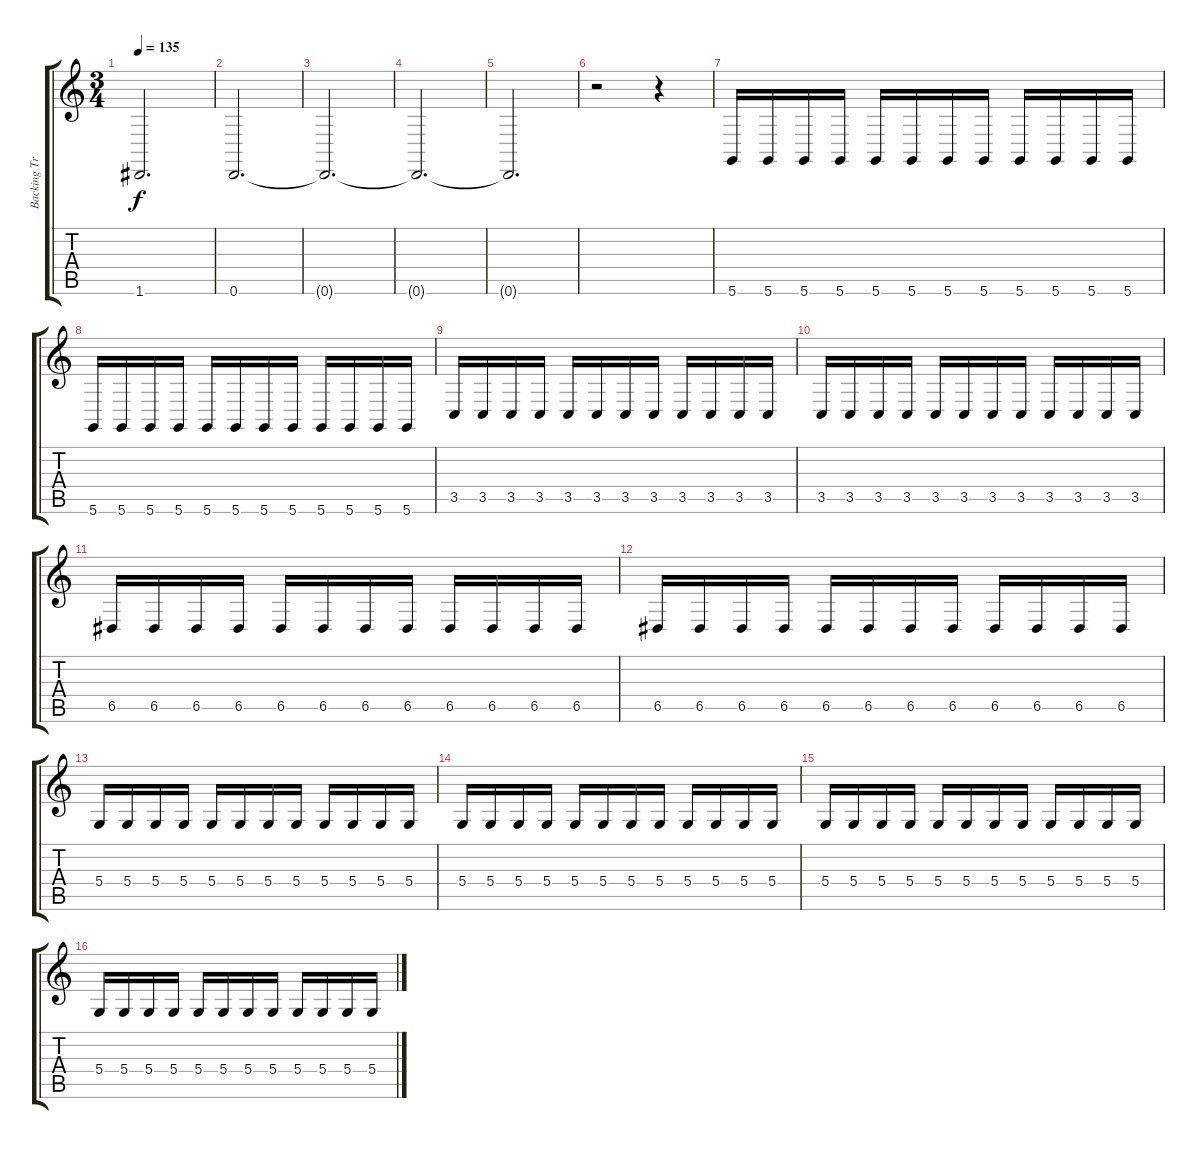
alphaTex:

\track ("Backing Track" "Backing Tr") {instrument stringensemble1}
\staff {score tabs}
\tuning (E4 B3 G3 D3 A2 D2) {hide}
\ts (3 4)
\tempo 135
\clef g2
\ks c
1.6.2{d dy f} |
0.6.2{d} |
0.6{t}.2{d} |
0.6{t}.2{d} |
0.6{t}.2{d} |
r.2 r.4 |
5.6.16 5.6.16 5.6.16 5.6.16 5.6.16 5.6.16 5.6.16 5.6.16 5.6.16 5.6.16 5.6.16 5.6.16 |
5.6.16 5.6.16 5.6.16 5.6.16 5.6.16 5.6.16 5.6.16 5.6.16 5.6.16 5.6.16 5.6.16 5.6.16 |
3.5.16 3.5.16 3.5.16 3.5.16 3.5.16 3.5.16 3.5.16 3.5.16 3.5.16 3.5.16 3.5.16 3.5.16 |
3.5.16 3.5.16 3.5.16 3.5.16 3.5.16 3.5.16 3.5.16 3.5.16 3.5.16 3.5.16 3.5.16 3.5.16 |
6.5.16 6.5.16 6.5.16 6.5.16 6.5.16 6.5.16 6.5.16 6.5.16 6.5.16 6.5.16 6.5.16 6.5.16 |
6.5.16 6.5.16 6.5.16 6.5.16 6.5.16 6.5.16 6.5.16 6.5.16 6.5.16 6.5.16 6.5.16 6.5.16 |
5.4.16 5.4.16 5.4.16 5.4.16 5.4.16 5.4.16 5.4.16 5.4.16 5.4.16 5.4.16 5.4.16 5.4.16 |
5.4.16 5.4.16 5.4.16 5.4.16 5.4.16 5.4.16 5.4.16 5.4.16 5.4.16 5.4.16 5.4.16 5.4.16 |
5.4.16 5.4.16 5.4.16 5.4.16 5.4.16 5.4.16 5.4.16 5.4.16 5.4.16 5.4.16 5.4.16 5.4.16 |
5.4.16 5.4.16 5.4.16 5.4.16 5.4.16 5.4.16 5.4.16 5.4.16 5.4.16 5.4.16 5.4.16 5.4.16
